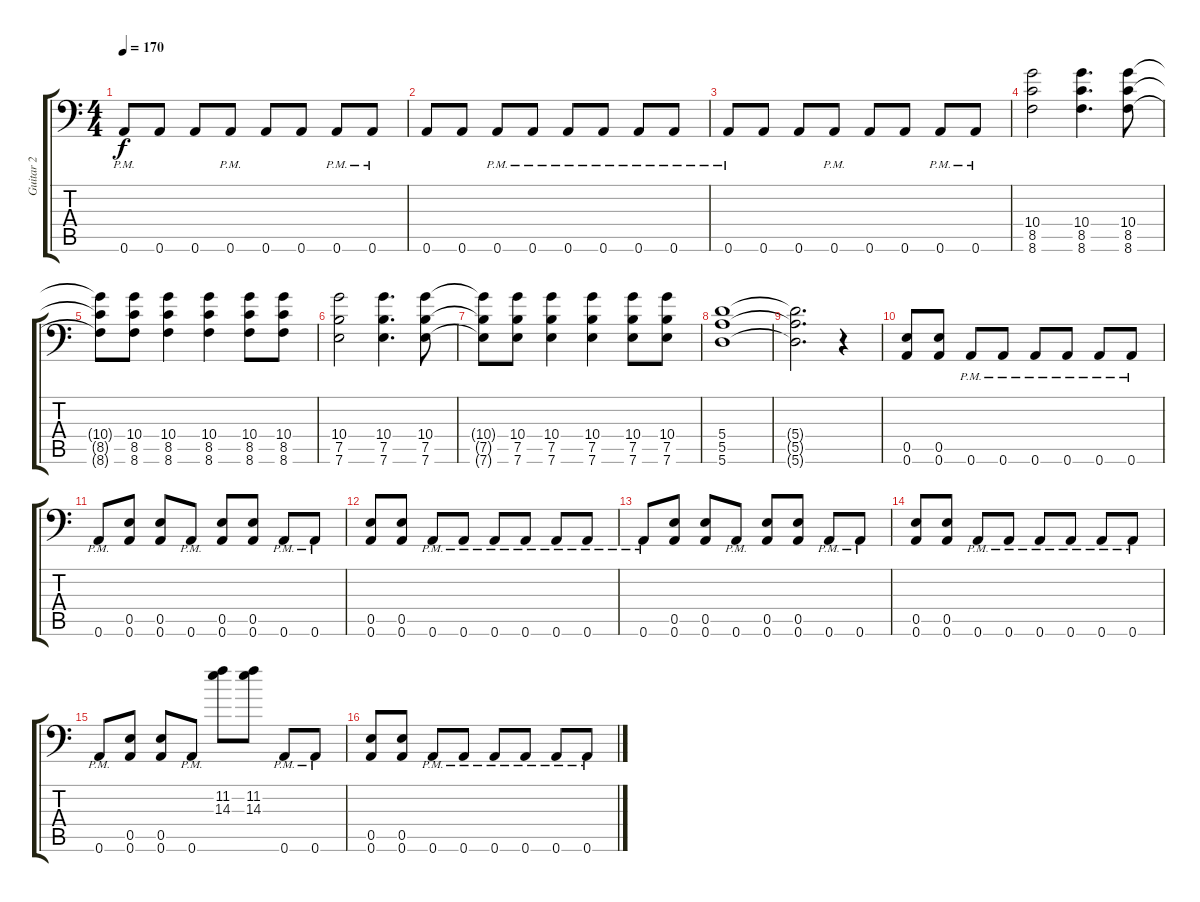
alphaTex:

\track ("Guitar 2" "Guitar 2") {instrument distortionguitar}
\staff {score tabs}
\tuning (B3 Gb3 D3 A2 E2 A1) {hide}
\ts (4 4)
\tempo 170
\clef f4
\ks c
0.6{pm}.8{dy f} 0.6.8 0.6.8 0.6{pm}.8 0.6.8 0.6.8 0.6{pm}.8 0.6{pm}.8 |
0.6.8 0.6.8 0.6{pm}.8 0.6{pm}.8 0.6{pm}.8 0.6{pm}.8 0.6{pm}.8 0.6{pm}.8 |
0.6{pm}.8 0.6.8 0.6.8 0.6{pm}.8 0.6.8 0.6.8 0.6{pm}.8 0.6{pm}.8 |
(10.4 8.5 8.6).2 (10.4 8.5 8.6).4{d} (10.4 8.5 8.6).8 |
(10.4{t} 8.5{t} 8.6{t}).8 (10.4 8.5 8.6).8 (10.4 8.5 8.6).4 (10.4 8.5 8.6).4 (10.4 8.5 8.6).8 (10.4 8.5 8.6).8 |
(10.4 7.5 7.6).2 (10.4 7.5 7.6).4{d} (10.4 7.5 7.6).8 |
(10.4{t} 7.5{t} 7.6{t}).8 (10.4 7.5 7.6).8 (10.4 7.5 7.6).4 (10.4 7.5 7.6).4 (10.4 7.5 7.6).8 (10.4 7.5 7.6).8 |
(5.4 5.5 5.6).1 |
(5.4{t} 5.5{t} 5.6{t}).2{d} r.4 |
(0.5 0.6).8{balance 16} (0.5 0.6).8 0.6{pm}.8 0.6{pm}.8 0.6{pm}.8 0.6{pm}.8 0.6{pm}.8 0.6{pm}.8 |
0.6{pm}.8 (0.5 0.6).8 (0.5 0.6).8 0.6{pm}.8 (0.5 0.6).8 (0.5 0.6).8 0.6{pm}.8 0.6{pm}.8 |
(0.5 0.6).8 (0.5 0.6).8 0.6{pm}.8 0.6{pm}.8 0.6{pm}.8 0.6{pm}.8 0.6{pm}.8 0.6{pm}.8 |
0.6{pm}.8 (0.5 0.6).8 (0.5 0.6).8 0.6{pm}.8 (0.5 0.6).8 (0.5 0.6).8 0.6{pm}.8 0.6{pm}.8 |
(0.5 0.6).8 (0.5 0.6).8 0.6{pm}.8 0.6{pm}.8 0.6{pm}.8 0.6{pm}.8 0.6{pm}.8 0.6{pm}.8 |
0.6{pm}.8 (0.5 0.6).8 (0.5 0.6).8 0.6{pm}.8 (11.2 14.3).8 (11.2 14.3).8 0.6{pm}.8 0.6{pm}.8 |
(0.5 0.6).8 (0.5 0.6).8 0.6{pm}.8 0.6{pm}.8 0.6{pm}.8 0.6{pm}.8 0.6{pm}.8 0.6{pm}.8
